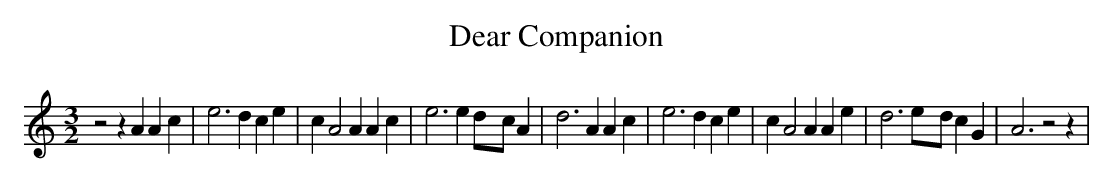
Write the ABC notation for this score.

X:1
T:Dear Companion
M:3/2
L:1/4
K:C
 z2 z A A c| e3 d c e| c A2 A A c| e3 ed/2-c/2 A| d3 A A c| e3 d c e|\
 c A2 A A e| d3e/2-d/2 c G| A3 z2 z|
